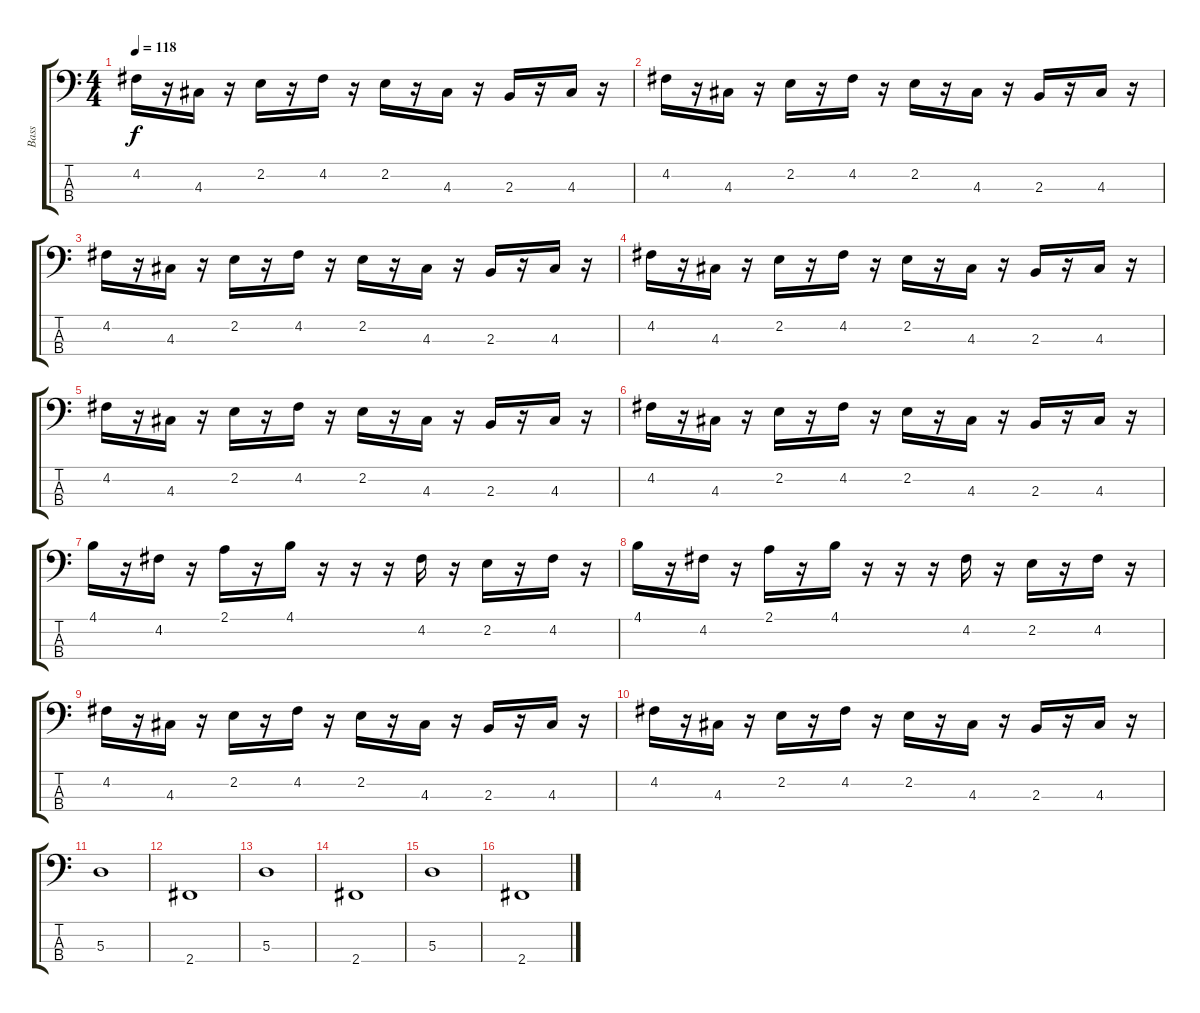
\track ("Bass" "Bass") {instrument electricbassfinger}
\staff {score tabs}
\tuning (G2 D2 A1 E1) {hide}
\ts (4 4)
\tempo 118
\clef f4
\ks c
4.2.16{dy f} r.16 4.3.16 r.16 2.2.16 r.16 4.2.16 r.16 2.2.16 r.16 4.3.16 r.16 2.3.16 r.16 4.3.16 r.16 |
4.2.16 r.16 4.3.16 r.16 2.2.16 r.16 4.2.16 r.16 2.2.16 r.16 4.3.16 r.16 2.3.16 r.16 4.3.16 r.16 |
4.2.16 r.16 4.3.16 r.16 2.2.16 r.16 4.2.16 r.16 2.2.16 r.16 4.3.16 r.16 2.3.16 r.16 4.3.16 r.16 |
4.2.16 r.16 4.3.16 r.16 2.2.16 r.16 4.2.16 r.16 2.2.16 r.16 4.3.16 r.16 2.3.16 r.16 4.3.16 r.16 |
4.2.16 r.16 4.3.16 r.16 2.2.16 r.16 4.2.16 r.16 2.2.16 r.16 4.3.16 r.16 2.3.16 r.16 4.3.16 r.16 |
4.2.16 r.16 4.3.16 r.16 2.2.16 r.16 4.2.16 r.16 2.2.16 r.16 4.3.16 r.16 2.3.16 r.16 4.3.16 r.16 |
4.1.16 r.16 4.2.16 r.16 2.1.16 r.16 4.1.16 r.16 r.16 r.16 4.2.16 r.16 2.2.16 r.16 4.2.16 r.16 |
4.1.16 r.16 4.2.16 r.16 2.1.16 r.16 4.1.16 r.16 r.16 r.16 4.2.16 r.16 2.2.16 r.16 4.2.16 r.16 |
4.2.16 r.16 4.3.16 r.16 2.2.16 r.16 4.2.16 r.16 2.2.16 r.16 4.3.16 r.16 2.3.16 r.16 4.3.16 r.16 |
4.2.16 r.16 4.3.16 r.16 2.2.16 r.16 4.2.16 r.16 2.2.16 r.16 4.3.16 r.16 2.3.16 r.16 4.3.16 r.16 |
5.3.1 |
2.4.1 |
5.3.1 |
2.4.1 |
5.3.1 |
2.4.1
